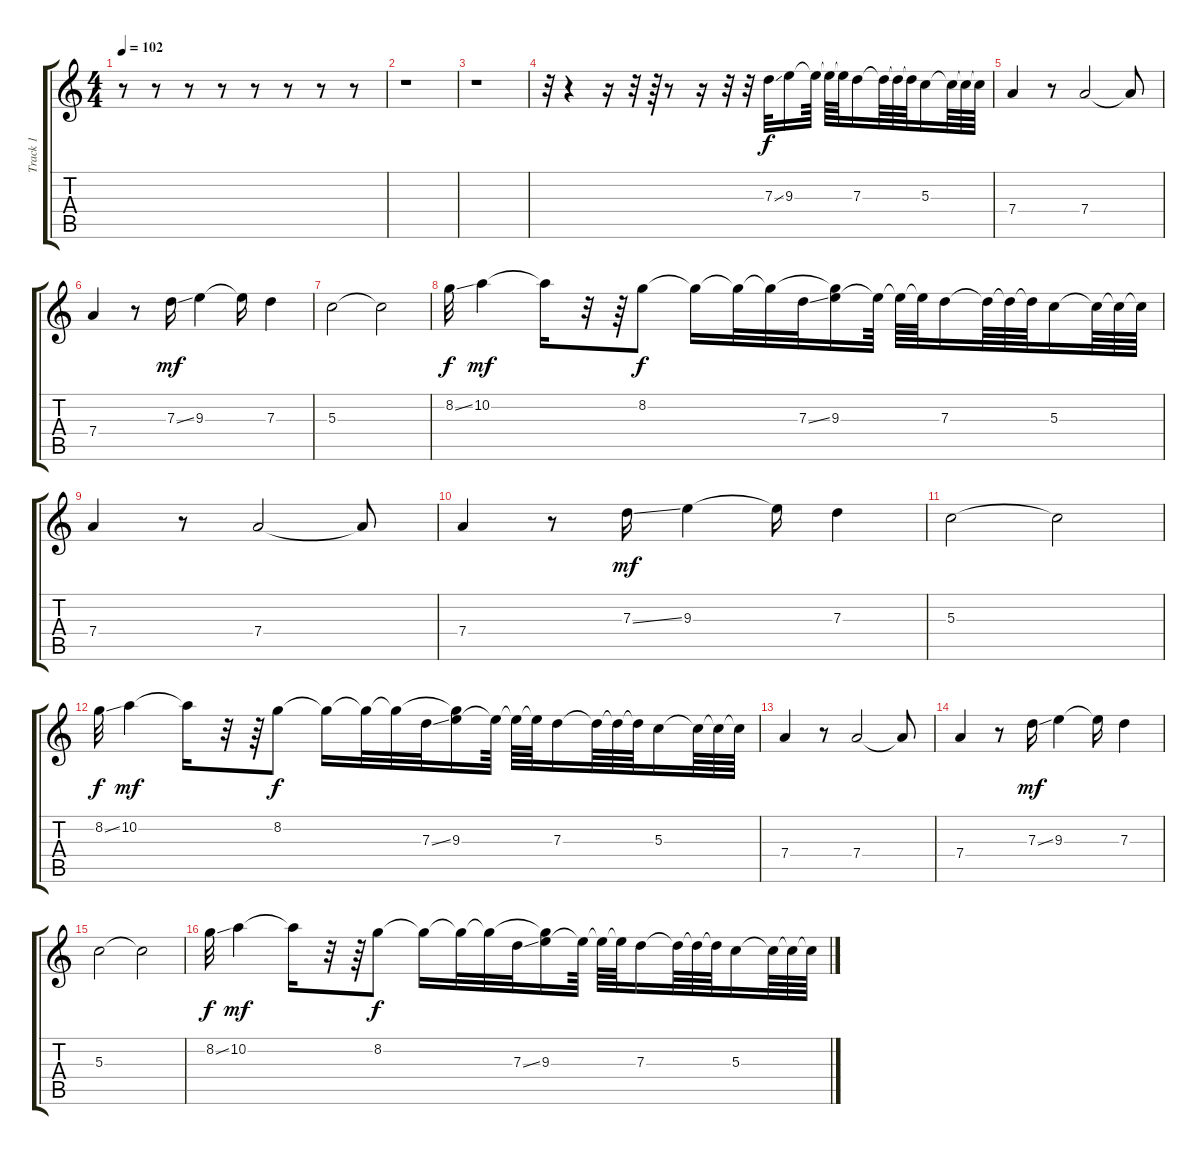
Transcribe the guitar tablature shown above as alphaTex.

\track ("Track 1" "Track 1") {instrument electricguitarjazz}
\staff {score tabs}
\tuning (E4 B3 G3 D3 A2 E2) {hide}
\ts (4 4)
\tempo 102
\clef g2
\ks c
r.8{dy mf} r.8 r.8 r.8 r.8 r.8 r.8 r.8 |
r.1 |
r.1 |
r.32 r.4 r.16 r.32 r.64 r.8 r.16 r.32 r.32 7.3{ss}.32{dy f} 9.3.16 9.3{t}.64 9.3{t}.64 9.3{t}.64 7.3.16 7.3{t}.64 7.3{t}.64 7.3{t}.64 5.3.16 5.3{t}.64 5.3{t}.64 5.3{t}.64 |
7.4.4 r.8 7.4.2 7.4{t}.8 |
7.4.4 r.8 7.3{ss}.16{dy mf} 9.3.4 9.3{t}.16 7.3.4 |
5.3.2 5.3{t}.2 |
8.2{ss}.32{dy f} 10.2.4{dy mf} 10.2{t}.16 r.32 r.64 8.2.8{dy f} 8.2{t}.16 8.2{t}.32 8.2{t}.32 7.3{ss}.32 (8.2{t} 9.3).16 9.3{t}.64 9.3{t}.64 9.3{t}.64 7.3.16 7.3{t}.64 7.3{t}.64 7.3{t}.64 5.3.16 5.3{t}.64 5.3{t}.64 5.3{t}.64 |
7.4.4 r.8 7.4.2 7.4{t}.8 |
7.4.4 r.8 7.3{ss}.16{dy mf} 9.3.4 9.3{t}.16 7.3.4 |
5.3.2 5.3{t}.2 |
8.2{ss}.32{dy f} 10.2.4{dy mf} 10.2{t}.16 r.32 r.64 8.2.8{dy f} 8.2{t}.16 8.2{t}.32 8.2{t}.32 7.3{ss}.32 (8.2{t} 9.3).16 9.3{t}.64 9.3{t}.64 9.3{t}.64 7.3.16 7.3{t}.64 7.3{t}.64 7.3{t}.64 5.3.16 5.3{t}.64 5.3{t}.64 5.3{t}.64 |
7.4.4 r.8 7.4.2 7.4{t}.8 |
7.4.4 r.8 7.3{ss}.16{dy mf} 9.3.4 9.3{t}.16 7.3.4 |
5.3.2 5.3{t}.2 |
8.2{ss}.32{dy f} 10.2.4{dy mf} 10.2{t}.16 r.32 r.64 8.2.8{dy f} 8.2{t}.16 8.2{t}.32 8.2{t}.32 7.3{ss}.32 (8.2{t} 9.3).16 9.3{t}.64 9.3{t}.64 9.3{t}.64 7.3.16 7.3{t}.64 7.3{t}.64 7.3{t}.64 5.3.16 5.3{t}.64 5.3{t}.64 5.3{t}.64
